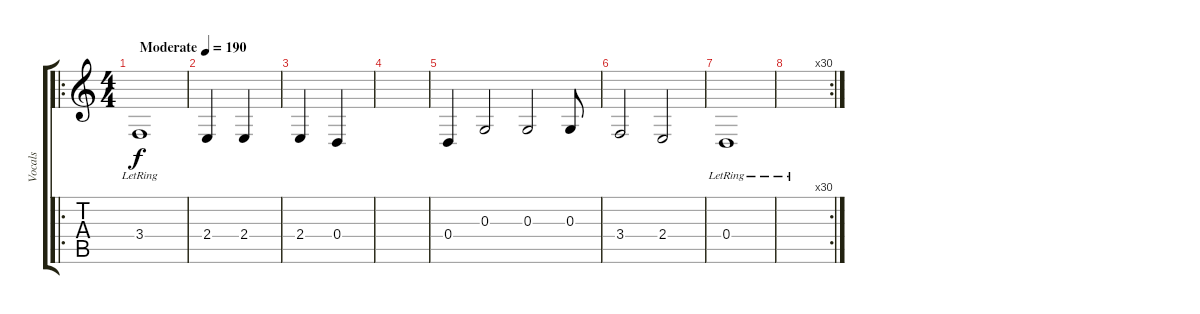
\track ("Vocals" "Vocals") {instrument electricgrandpiano}
\staff {score tabs}
\tuning (E4 B3 G3 D3 A2 E2) {hide}
\ro
\ts (4 4)
\tempo (190 "Moderate")
\clef g2
\ks c
3.4{lr}.1{dy f instrument electricgrandpiano} |
2.4.4 2.4.4 |
2.4.4 0.4.4 |
|
0.4.4 0.3.2 0.3.2 0.3.8 |
3.4.2 2.4.2 |
0.4{lr}.1 |
\rc 30
